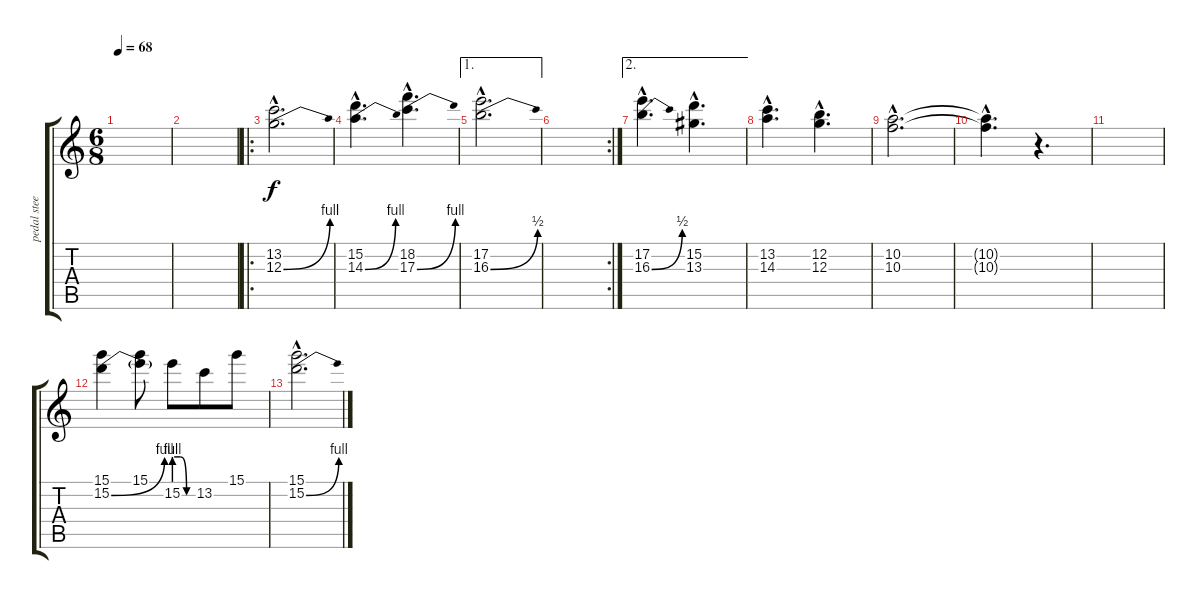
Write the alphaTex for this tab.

\track ("pedal steel" "pedal stee") {instrument banjo}
\staff {score tabs}
\tuning (E4 B3 G3 D3 A2 E2) {hide}
\displaytranspose 12
\ts (6 8)
\tempo 68
\clef g2
\ks c
|
|
\ro
(13.2{hac} 12.3{be (bend 0 0 60 4) hac}).2{d} |
(15.2{hac} 14.3{be (bend 0 0 60 4) hac}).4{d} (18.2{hac} 17.3{be (bend 0 0 60 4) hac}).4{d} |
\ae 1
(17.2{hac} 16.3{be (bend 0 0 60 2) hac}).2{d} |
\rc 2
|
\ae 2
(17.2{hac} 16.3{be (bend 0 0 60 2) hac}).4{d} (15.2{hac} 13.3{hac}).4{d} |
(13.2{hac} 14.3{hac}).4{d} (12.2{hac} 12.3{hac}).4{d} |
(10.2{hac} 10.3{hac}).2{d} |
(10.2{hac t} 10.3{hac t}).4{d} r.4{d} |
|
(15.1 15.2{be (bend 0 0 60 4)}).4 (15.1 15.2{t}).8 15.2{be (custom 0 4 20 4 40 0 60 0)}.8 13.2.8 15.1.8 |
(15.1{hac} 15.2{be (bend 0 0 60 4) hac}).2{d}
